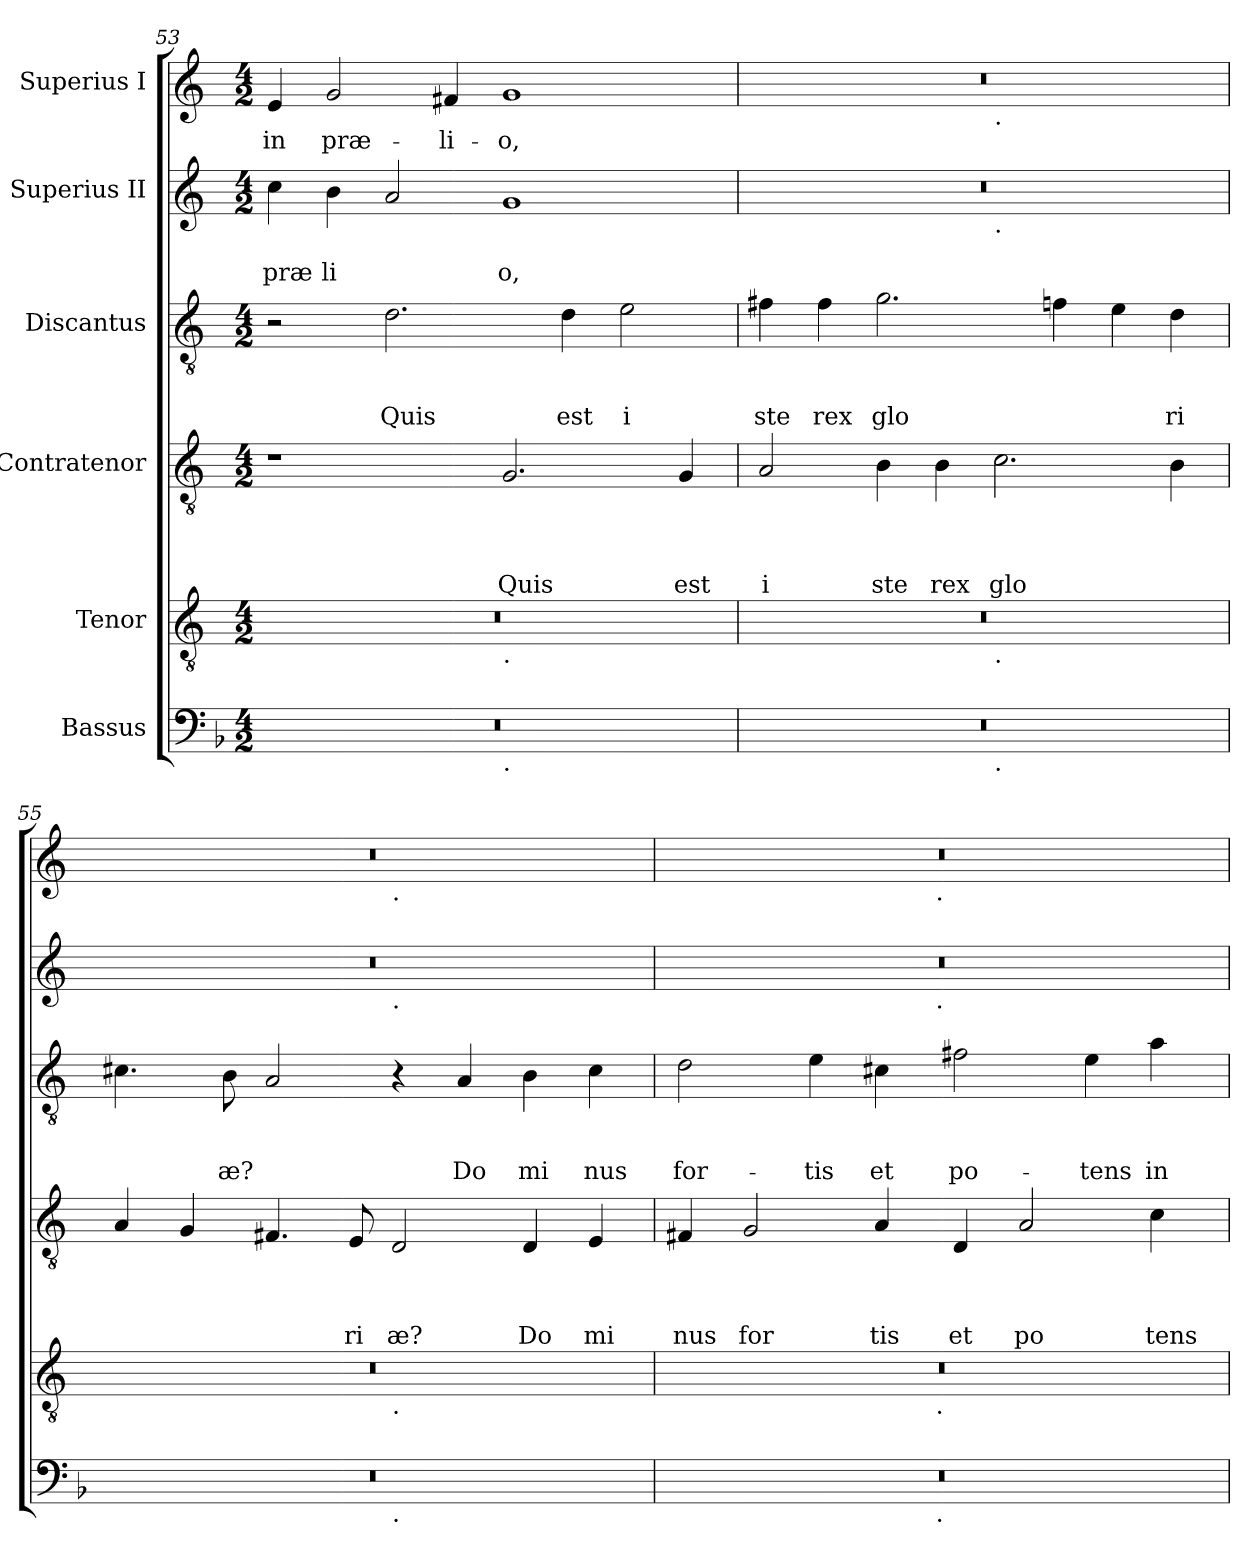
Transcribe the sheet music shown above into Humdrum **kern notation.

**kern	**kern	**kern	**text	**text	**text	**text	**kern	**text	**text	**text	**kern	**text	**text	**kern	**text
*part6	*part5	*part4	*part4	*part4	*part4	*part4	*part3	*part3	*part3	*part3	*part2	*part2	*part2	*part1	*part1
*staff6	*staff5	*staff4	*staff4	*staff4	*staff4	*staff4	*staff3	*staff3	*staff3	*staff3	*staff2	*staff2	*staff2	*staff1	*staff1
*I"Bassus	*I"Tenor	*I"Contratenor	*	*	*	*	*I"Discantus	*	*	*	*I"Superius II	*	*	*I"Superius I	*
*clefF4	*clefGv2	*clefGv2	*	*	*	*	*clefGv2	*	*	*	*clefG2	*	*	*clefG2	*
*	*ITrd-3c-5	*ITrd-3c-5	*	*	*	*	*ITrd-3c-5	*	*	*	*ITrd-3c-5	*	*	*ITrd-3c-5	*
*k[b-]	*k[b-]	*k[b-]	*	*	*	*	*k[b-]	*	*	*	*k[b-]	*	*	*k[b-]	*
*F:	*F:	*F:	*	*	*	*	*F:	*	*	*	*F:	*	*	*F:	*
*M4/2	*M4/2	*M4/2	*	*	*	*	*M4/2	*	*	*	*M4/2	*	*	*M4/2	*
=53	=53	=53	=53	=53	=53	=53	=53	=53	=53	=53	=53	=53	=53	=53	=53
!	!	!	!	!	!	!	!	!	!	!	!	!	!LO:LY:b	!	!LO:LY:b
*^	*^	*	*	*	*	*	*	*	*	*	*	*	*	*	*
0r	1ryy	0r	1ryy	1r	.	.	.	.	2r	.	.	.	4ff\	.	præ	4a/	in
!	!	!	!	!	!	!	!	!	!	!	!	!	!	!	!LO:LY:b	!	!LO:LY:b
.	.	.	.	.	.	.	.	.	.	.	.	.	4ee\	.	li	2cc/	præ-
!	!	!	!	!	!	!	!	!	!	!	!	!LO:LY:b	!	!	!	!	!
.	.	.	.	.	.	.	.	.	2.g\	.	.	Quis	2dd/	.	.	.	.
!	!	!	!	!	!	!	!	!	!	!	!	!	!	!	!	!	!LO:LY:b
.	.	.	.	.	.	.	.	.	.	.	.	.	.	.	.	4bn/	-li-
!	!	!	!LO:TX:b:t=.	!	!	!	!	!	!	!	!	!	!	!	!	!	!
!	!LO:TX:b:t=.	!	!	!	!	!	!	!	!	!	!	!	!	!	!	!	!
!	!	!	!	!	!	!	!	!LO:LY:b	!	!	!	!	!	!	!LO:LY:b	!	!LO:LY:b
.	1ryy	.	1ryy	2.c/	.	.	.	Quis	.	.	.	.	1cc	.	o,	1cc	-o,
!	!	!	!	!	!	!	!	!	!	!	!	!LO:LY:b	!	!	!	!	!
.	.	.	.	.	.	.	.	.	4g\	.	.	est	.	.	.	.	.
!	!	!	!	!	!	!	!	!	!	!	!	!LO:LY:b	!	!	!	!	!
.	.	.	.	.	.	.	.	.	2a\	.	.	i	.	.	.	.	.
!	!	!	!	!	!	!	!	!LO:LY:b	!	!	!	!	!	!	!	!	!
.	.	.	.	4c/	.	.	.	est	.	.	.	.	.	.	.	.	.
=54	=54	=54	=54	=54	=54	=54	=54	=54	=54	=54	=54	=54	=54	=54	=54	=54	=54
!	!	!	!	!	!	!	!	!LO:LY:b	!	!	!	!LO:LY:b	!	!	!	!	!
*	*	*	*	*	*	*	*	*	*	*	*	*	*^	*	*	*^	*
0r	1ryy	0r	1ryy	2d/	.	.	.	i	4bn\	.	.	ste	0r	1ryy	.	.	0r	1ryy	.
!	!	!	!	!	!	!	!	!	!	!	!	!LO:LY:b	!	!	!	!	!	!	!
.	.	.	.	.	.	.	.	.	4b\	.	.	rex	.	.	.	.	.	.	.
!	!	!	!	!	!	!	!	!LO:LY:b	!	!	!	!LO:LY:b	!	!	!	!	!	!	!
.	.	.	.	4e\	.	.	.	ste	2.cc\	.	.	glo	.	.	.	.	.	.	.
!	!	!	!	!	!	!	!	!LO:LY:b	!	!	!	!	!	!	!	!	!	!	!
.	.	.	.	4e\	.	.	.	rex	.	.	.	.	.	.	.	.	.	.	.
!	!	!	!	!	!	!	!	!	!	!	!	!	!	!	!	!	!	!LO:TX:b:t=.	!
!	!	!	!	!	!	!	!	!	!	!	!	!	!	!LO:TX:b:t=.	!	!	!	!	!
!	!	!	!LO:TX:b:t=.	!	!	!	!	!	!	!	!	!	!	!	!	!	!	!	!
!	!LO:TX:b:t=.	!	!	!	!	!	!	!	!	!	!	!	!	!	!	!	!	!	!
!	!	!	!	!	!	!	!	!LO:LY:b	!	!	!	!	!	!	!	!	!	!	!
.	1ryy	.	1ryy	2.f\	.	.	.	glo	.	.	.	.	.	1ryy	.	.	.	1ryy	.
.	.	.	.	.	.	.	.	.	4b-X\	.	.	.	.	.	.	.	.	.	.
.	.	.	.	.	.	.	.	.	4a\	.	.	.	.	.	.	.	.	.	.
!	!	!	!	!	!	!	!	!	!	!	!	!LO:LY:b	!	!	!	!	!	!	!
.	.	.	.	4e\	.	.	.	.	4g\	.	.	ri	.	.	.	.	.	.	.
=55	=55	=55	=55	=55	=55	=55	=55	=55	=55	=55	=55	=55	=55	=55	=55	=55	=55	=55	=55
0r	1ryy	0r	1ryy	4d/	.	.	.	.	4.f#X\	.	.	.	0r	1ryy	.	.	0r	1ryy	.
.	.	.	.	4c/	.	.	.	.	.	.	.	.	.	.	.	.	.	.	.
!	!	!	!	!	!	!	!	!	!	!	!	!LO:LY:b	!	!	!	!	!	!	!
.	.	.	.	.	.	.	.	.	8e\	.	.	æ?	.	.	.	.	.	.	.
.	.	.	.	4.Bn/	.	.	.	.	2d/	.	.	.	.	.	.	.	.	.	.
!	!	!	!	!	!	!	!	!LO:LY:b	!	!	!	!	!	!	!	!	!	!	!
.	.	.	.	8A/	.	.	.	ri	.	.	.	.	.	.	.	.	.	.	.
!	!	!	!	!	!	!	!	!	!	!	!	!	!	!	!	!	!	!LO:TX:b:t=.	!
!	!	!	!	!	!	!	!	!	!	!	!	!	!	!LO:TX:b:t=.	!	!	!	!	!
!	!	!	!LO:TX:b:t=.	!	!	!	!	!	!	!	!	!	!	!	!	!	!	!	!
!	!LO:TX:b:t=.	!	!	!	!	!	!	!	!	!	!	!	!	!	!	!	!	!	!
!	!	!	!	!	!	!	!	!LO:LY:b	!	!	!	!	!	!	!	!	!	!	!
.	1ryy	.	1ryy	2G/	.	.	.	æ?	4r	.	.	.	.	1ryy	.	.	.	1ryy	.
!	!	!	!	!	!	!	!	!	!	!	!	!LO:LY:b	!	!	!	!	!	!	!
.	.	.	.	.	.	.	.	.	4d/	.	.	Do	.	.	.	.	.	.	.
!	!	!	!	!	!	!	!	!LO:LY:b	!	!	!	!LO:LY:b	!	!	!	!	!	!	!
.	.	.	.	4G/	.	.	.	Do	4e\	.	.	mi	.	.	.	.	.	.	.
!	!	!	!	!	!	!	!	!LO:LY:b	!	!	!	!LO:LY:b	!	!	!	!	!	!	!
.	.	.	.	4A/	.	.	.	mi	4f#\	.	.	nus	.	.	.	.	.	.	.
!!LO:PB:g=z	!!
=56	=56	=56	=56	=56	=56	=56	=56	=56	=56	=56	=56	=56	=56	=56	=56	=56	=56	=56	=56
!	!	!	!	!	!	!	!	!LO:LY:b	!	!	!	!LO:LY:b	!	!	!	!	!	!	!
0r	2ryy	0r	2ryy	4Bn/	.	.	.	nus	2g\	.	.	for-	0r	2ryy	.	.	0r	2ryy	.
!	!	!	!	!	!	!	!	!LO:LY:b	!	!	!	!	!	!	!	!	!	!	!
.	.	.	.	2c/	.	.	.	for	.	.	.	.	.	.	.	.	.	.	.
!	!	!	!	!	!	!	!	!	!	!	!	!LO:LY:b	!	!	!	!	!	!	!
.	4...ryy	.	4...ryy	.	.	.	.	.	4a\	.	.	-tis	.	4...ryy	.	.	.	4...ryy	.
!	!	!	!	!	!	!	!	!LO:LY:b	!	!	!	!LO:LY:b	!	!	!	!	!	!	!
.	.	.	.	4d/	.	.	.	tis	4f#X\	.	.	et	.	.	.	.	.	.	.
!	!	!	!	!	!	!	!	!	!	!	!	!	!	!	!	!	!	!LO:TX:b:t=.	!
!	!	!	!	!	!	!	!	!	!	!	!	!	!	!LO:TX:b:t=.	!	!	!	!	!
!	!	!	!LO:TX:b:t=.	!	!	!	!	!	!	!	!	!	!	!	!	!	!	!	!
!	!LO:TX:b:t=.	!	!	!	!	!	!	!	!	!	!	!	!	!	!	!	!	!	!
.	1ryy	.	1ryy	.	.	.	.	.	.	.	.	.	.	1ryy	.	.	.	1ryy	.
!	!	!	!	!	!	!	!	!LO:LY:b	!	!	!	!LO:LY:b	!	!	!	!	!	!	!
.	.	.	.	4G/	.	.	.	et	2bn\	.	.	po-	.	.	.	.	.	.	.
!	!	!	!	!	!	!	!	!LO:LY:b	!	!	!	!	!	!	!	!	!	!	!
.	.	.	.	2d/	.	.	.	po	.	.	.	.	.	.	.	.	.	.	.
!	!	!	!	!	!	!	!	!	!	!	!	!LO:LY:b	!	!	!	!	!	!	!
.	.	.	.	.	.	.	.	.	4a\	.	.	-tens	.	.	.	.	.	.	.
!	!	!	!	!	!	!	!	!LO:LY:b	!	!	!	!LO:LY:b	!	!	!	!	!	!	!
.	.	.	.	4f\	.	.	.	tens	4dd\	.	.	in	.	.	.	.	.	.	.
.	32ryy	.	32ryy	.	.	.	.	.	.	.	.	.	.	32ryy	.	.	.	32ryy	.
*v	*v	*	*	*	*	*	*	*	*	*	*	*	*v	*v	*	*	*v	*v	*
*	*v	*v	*	*	*	*	*	*	*	*	*	*	*	*	*	*
=	=	=	=	=	=	=	=	=	=	=	=	=	=	=	=
*-	*-	*-	*-	*-	*-	*-	*-	*-	*-	*-	*-	*-	*-	*-	*-
